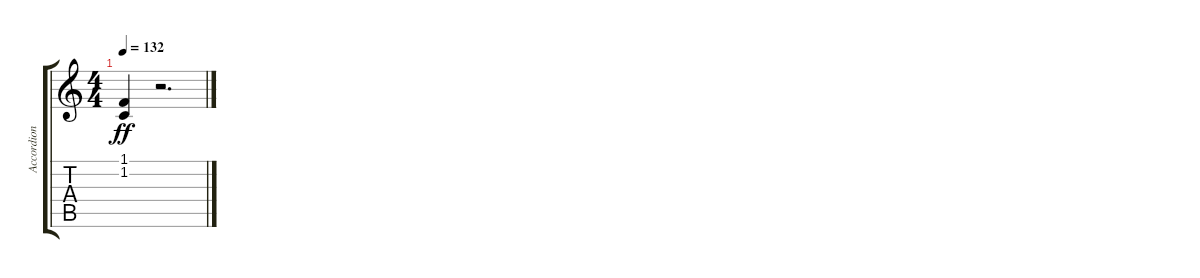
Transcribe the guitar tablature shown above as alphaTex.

\track ("Accordion" "Accordion") {instrument accordion}
\staff {score tabs}
\tuning (E4 B3 G3 D3 A2 E2) {hide}
\ts (4 4)
\tempo 132
\clef g2
\ks c
(1.1 1.2).4{dy ff} r.2{d}
